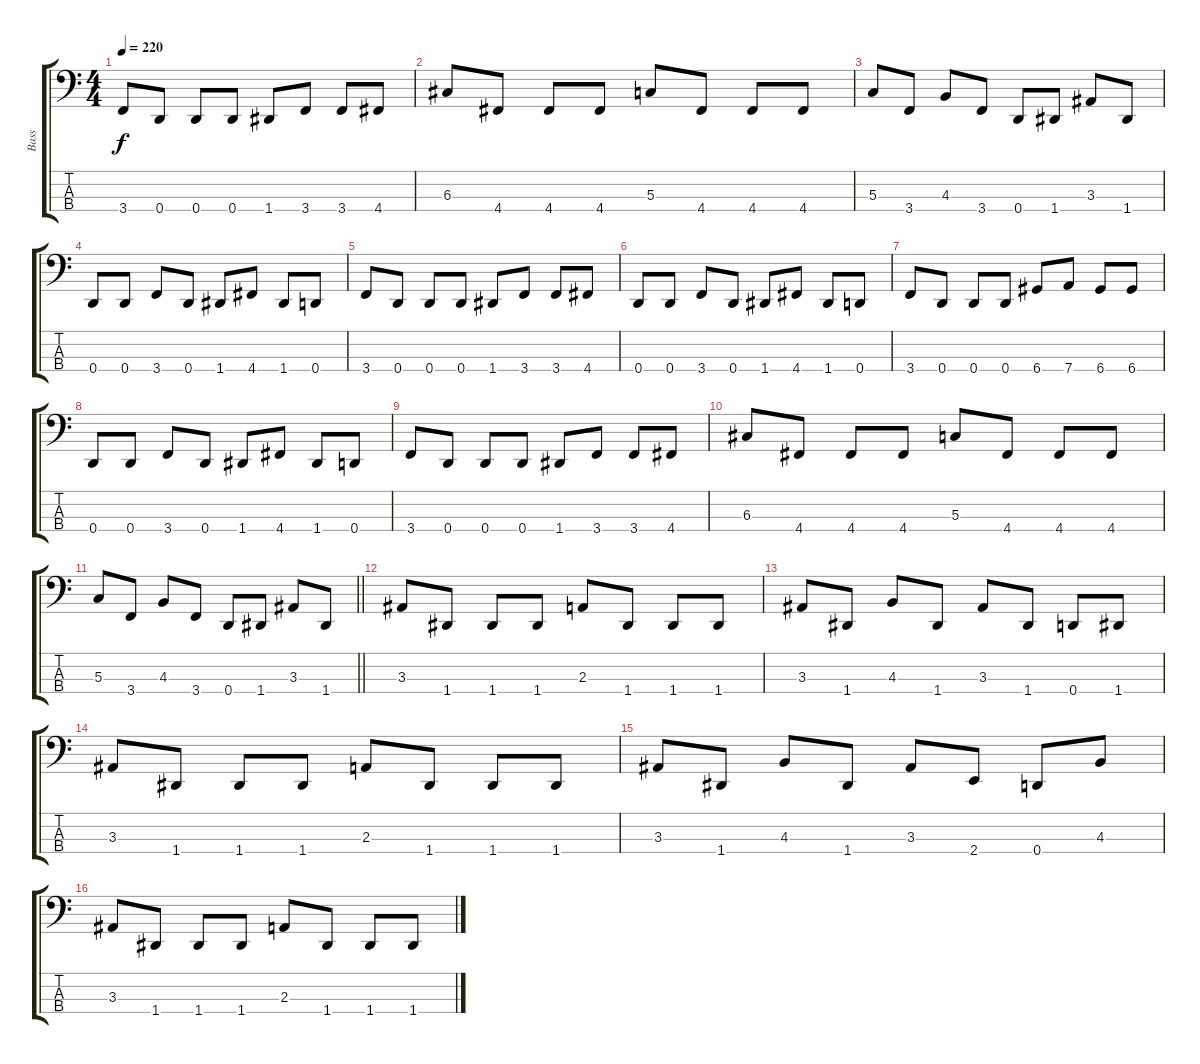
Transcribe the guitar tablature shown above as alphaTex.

\track ("Bass" "Bass") {instrument electricbasspick}
\staff {score tabs}
\tuning (F2 C2 G1 D1) {hide}
\ts (4 4)
\tempo 220
\clef f4
\ks c
3.4.8{dy f} 0.4.8 0.4.8 0.4.8 1.4.8 3.4.8 3.4.8 4.4.8 |
6.3.8 4.4.8 4.4.8 4.4.8 5.3.8 4.4.8 4.4.8 4.4.8 |
5.3.8 3.4.8 4.3.8 3.4.8 0.4.8 1.4.8 3.3.8 1.4.8 |
0.4.8 0.4.8 3.4.8 0.4.8 1.4.8 4.4.8 1.4.8 0.4.8 |
3.4.8 0.4.8 0.4.8 0.4.8 1.4.8 3.4.8 3.4.8 4.4.8 |
0.4.8 0.4.8 3.4.8 0.4.8 1.4.8 4.4.8 1.4.8 0.4.8 |
3.4.8 0.4.8 0.4.8 0.4.8 6.4.8 7.4.8 6.4.8 6.4.8 |
0.4.8 0.4.8 3.4.8 0.4.8 1.4.8 4.4.8 1.4.8 0.4.8 |
3.4.8 0.4.8 0.4.8 0.4.8 1.4.8 3.4.8 3.4.8 4.4.8 |
6.3.8 4.4.8 4.4.8 4.4.8 5.3.8 4.4.8 4.4.8 4.4.8 |
\barLineRight lightlight
5.3.8 3.4.8 4.3.8 3.4.8 0.4.8 1.4.8 3.3.8 1.4.8 |
\section ("" "")
3.3.8 1.4.8 1.4.8 1.4.8 2.3.8 1.4.8 1.4.8 1.4.8 |
3.3.8 1.4.8 4.3.8 1.4.8 3.3.8 1.4.8 0.4.8 1.4.8 |
3.3.8 1.4.8 1.4.8 1.4.8 2.3.8 1.4.8 1.4.8 1.4.8 |
3.3.8 1.4.8 4.3.8 1.4.8 3.3.8 2.4.8 0.4.8 4.3.8 |
3.3.8 1.4.8 1.4.8 1.4.8 2.3.8 1.4.8 1.4.8 1.4.8
